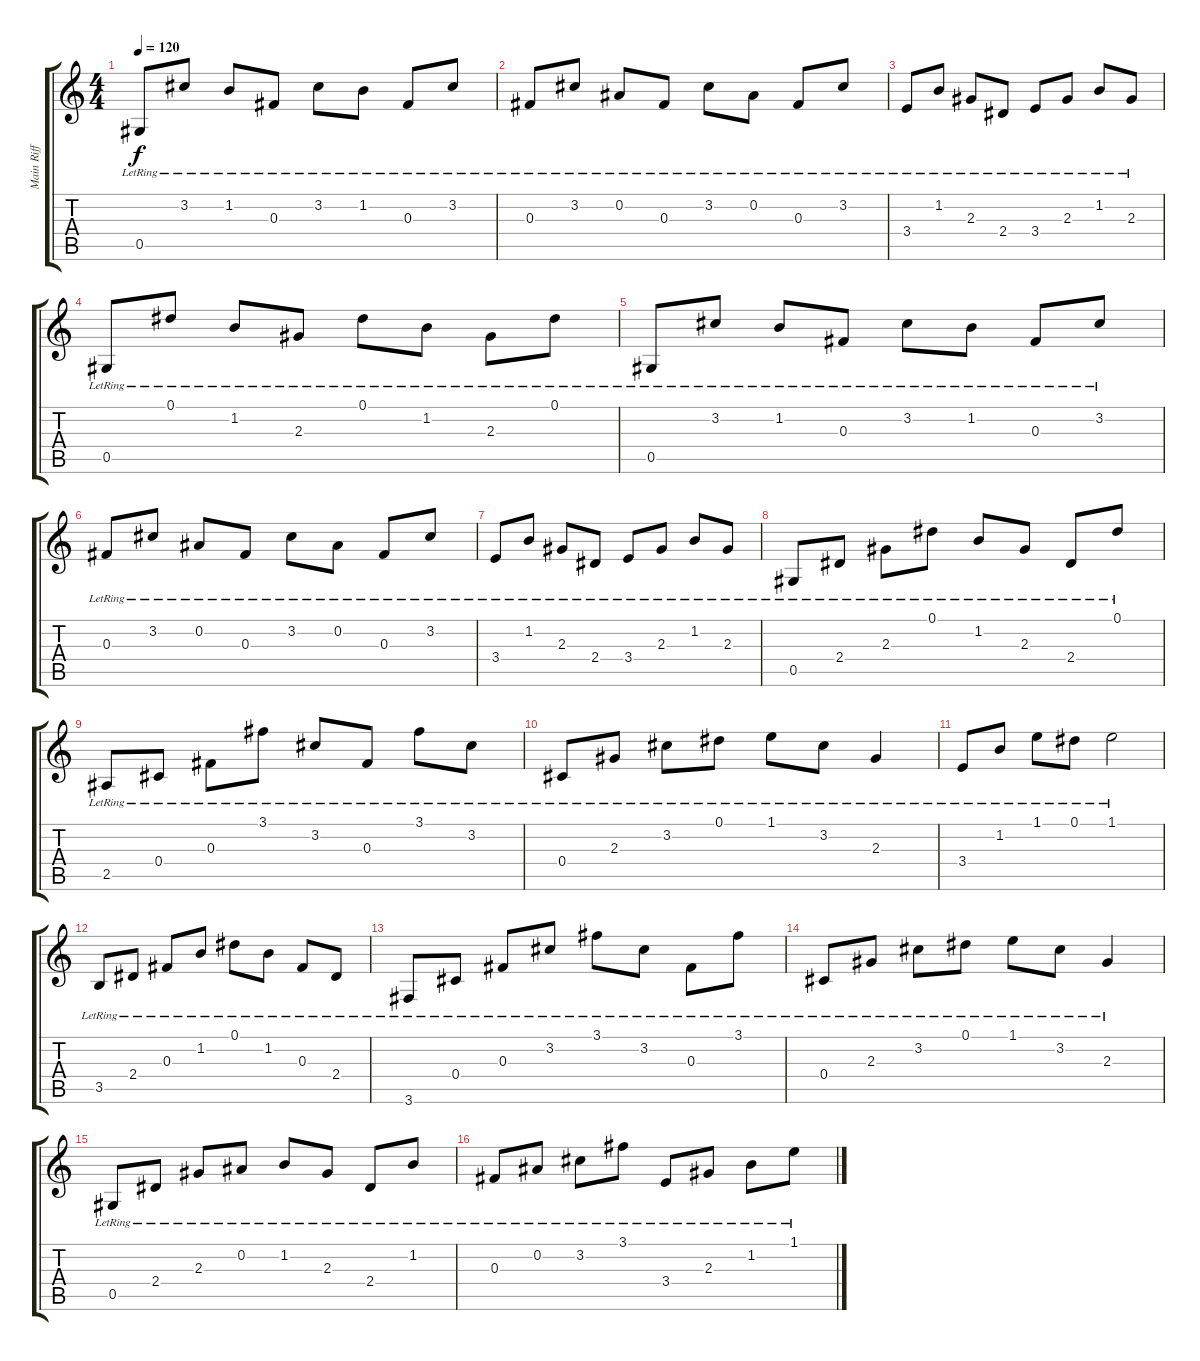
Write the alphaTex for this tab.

\track ("Main Riff" "Main Riff") {instrument electricguitarjazz}
\staff {score tabs}
\tuning (Eb4 Bb3 Gb3 Db3 Ab2 Eb2) {hide}
\ts (4 4)
\tempo 120
\clef g2
\ks c
0.5{lr}.8{dy f} 3.2{lr}.8 1.2{lr}.8 0.3{lr}.8 3.2{lr}.8 1.2{lr}.8 0.3{lr}.8 3.2{lr}.8 |
0.3{lr}.8 3.2{lr}.8 0.2{lr}.8 0.3{lr}.8 3.2{lr}.8 0.2{lr}.8 0.3{lr}.8 3.2{lr}.8 |
3.4{lr}.8 1.2{lr}.8 2.3{lr}.8 2.4{lr}.8 3.4{lr}.8 2.3{lr}.8 1.2{lr}.8 2.3{lr}.8 |
0.5{lr}.8 0.1{lr}.8 1.2{lr}.8 2.3{lr}.8 0.1{lr}.8 1.2{lr}.8 2.3{lr}.8 0.1{lr}.8 |
0.5{lr}.8 3.2{lr}.8 1.2{lr}.8 0.3{lr}.8 3.2{lr}.8 1.2{lr}.8 0.3{lr}.8 3.2{lr}.8 |
0.3{lr}.8 3.2{lr}.8 0.2{lr}.8 0.3{lr}.8 3.2{lr}.8 0.2{lr}.8 0.3{lr}.8 3.2{lr}.8 |
3.4{lr}.8 1.2{lr}.8 2.3{lr}.8 2.4{lr}.8 3.4{lr}.8 2.3{lr}.8 1.2{lr}.8 2.3{lr}.8 |
0.5{lr}.8 2.4{lr}.8 2.3{lr}.8 0.1{lr}.8 1.2{lr}.8 2.3{lr}.8 2.4{lr}.8 0.1{lr}.8 |
2.5{lr}.8 0.4{lr}.8 0.3{lr}.8 3.1{lr}.8 3.2{lr}.8 0.3{lr}.8 3.1{lr}.8 3.2{lr}.8 |
0.4{lr}.8 2.3{lr}.8 3.2{lr}.8 0.1{lr}.8 1.1{lr}.8 3.2{lr}.8 2.3{lr}.4 |
3.4{lr}.8 1.2{lr}.8 1.1{lr}.8 0.1{lr}.8 1.1{lr}.2 |
3.5{lr}.8 2.4{lr}.8 0.3{lr}.8 1.2{lr}.8 0.1{lr}.8 1.2{lr}.8 0.3{lr}.8 2.4{lr}.8 |
3.6{lr}.8 0.4{lr}.8 0.3{lr}.8 3.2{lr}.8 3.1{lr}.8 3.2{lr}.8 0.3{lr}.8 3.1{lr}.8 |
0.4{lr}.8 2.3{lr}.8 3.2{lr}.8 0.1{lr}.8 1.1{lr}.8 3.2{lr}.8 2.3{lr}.4 |
0.5{lr}.8 2.4{lr}.8 2.3{lr}.8 0.2{lr}.8 1.2{lr}.8 2.3{lr}.8 2.4{lr}.8 1.2{lr}.8 |
0.3{lr}.8 0.2{lr}.8 3.2{lr}.8 3.1{lr}.8 3.4{lr}.8 2.3{lr}.8 1.2{lr}.8 1.1{lr}.8
